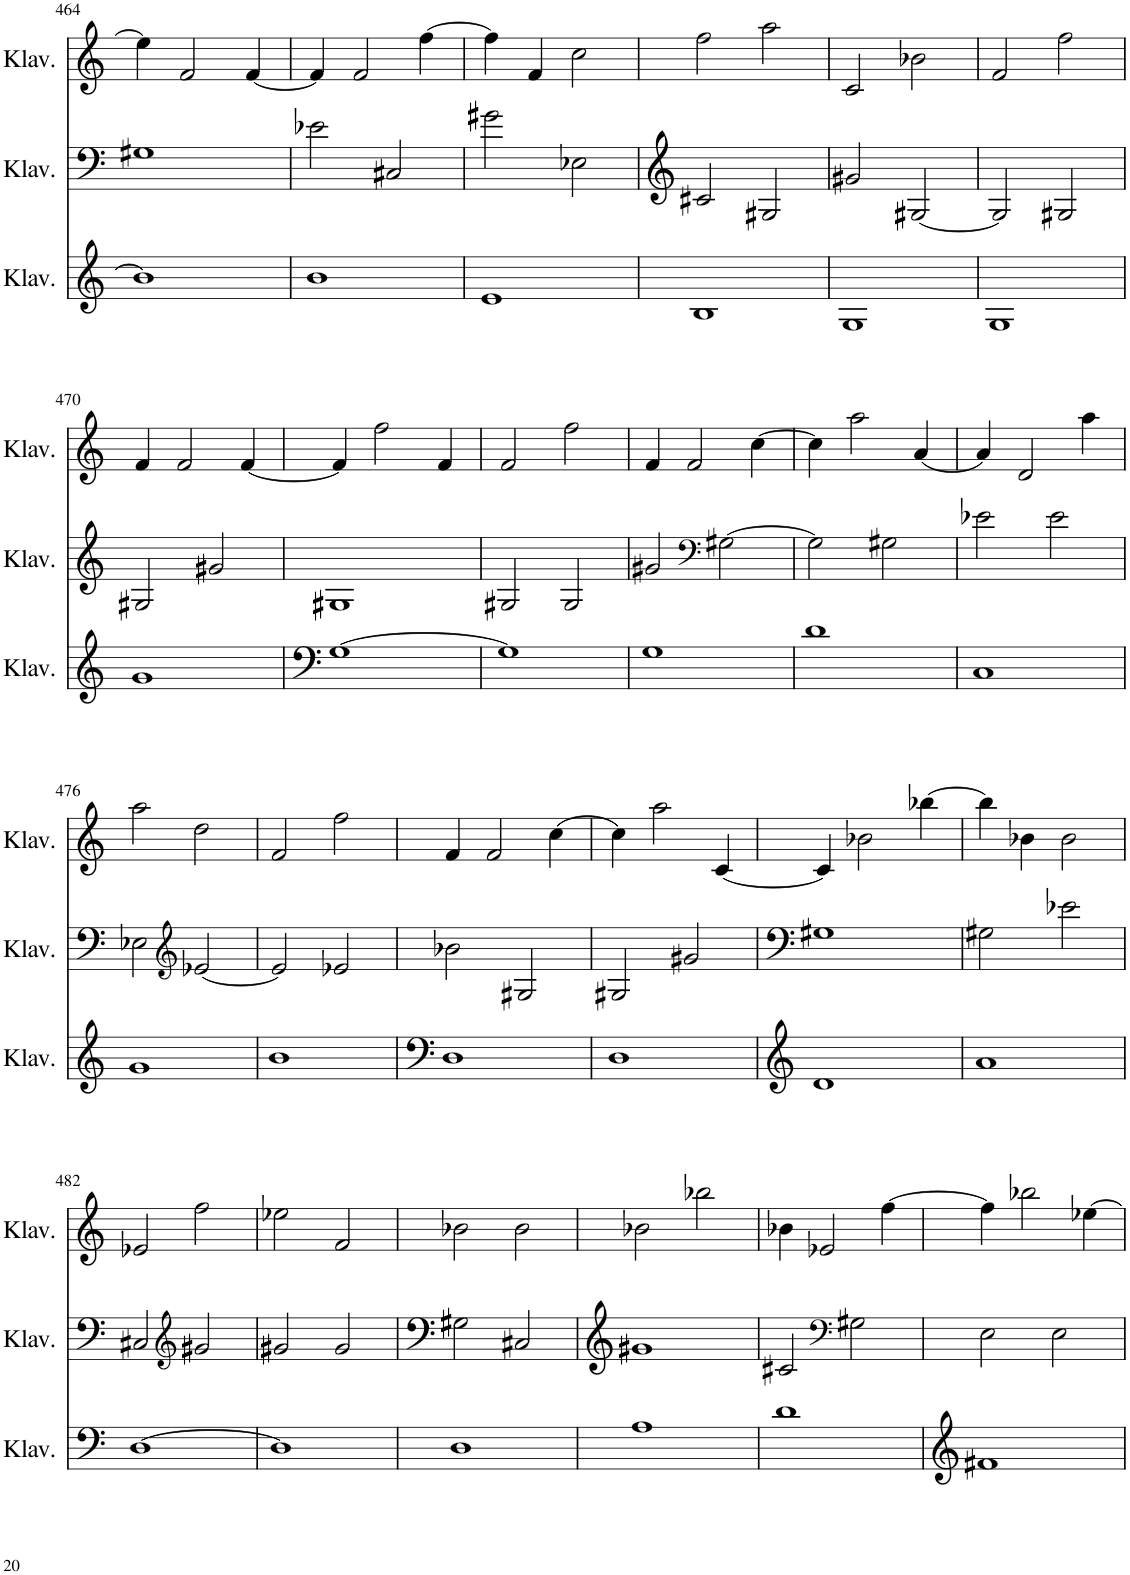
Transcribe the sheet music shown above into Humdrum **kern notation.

**kern	**kern	**kern
*part3	*part2	*part1
*staff3	*staff2	*staff1
*I"Klavier	*I"Klavier	*I"Klavier
*I'Klav.	*I'Klav.	*I'Klav.
!!LO:PB:g=z
*clefG2	*clefG2	*clefG2
*k[]	*k[]	*k[]
*M4/4	*M4/4	*M4/4
=464	=464	=464
1b]	1G#X	4ee-\]
.	.	2f/
.	.	[4f/
=465	=465	=465
1b	2e-X\	4f/]
.	.	2f/
.	2C#X/	.
.	.	[4ff\
=466	=466	=466
1e	2g#X\	4ff\]
.	.	4f/
.	2E-X\	2cc\
=467	=467	=467
1B	2c#X/	2ff\
.	2G#X/	2aa\
=468	=468	=468
1G	2g#X/	2c/
.	[2G#X/	2b-X\
=469	=469	=469
1G	2G#/]	2f/
.	2G#X/	2ff\
!!LO:LB:g=z
=470	=470	=470
1g	2G#X/	4f/
.	.	2f/
.	2g#X/	.
.	.	[4f/
=471	=471	=471
[1G	1G#X	4f/]
.	.	2ff\
.	.	4f/
=472	=472	=472
1G]	2G#X/	2f/
.	2G#/	2ff\
=473	=473	=473
1G	2g#X/	4f/
.	.	2f/
*	*clefF4	*
.	[2G#X\	.
.	.	[4cc\
=474	=474	=474
1d	2G#\]	4cc\]
.	.	2aa\
.	2G#X\	.
.	.	[4a/
=475	=475	=475
1C	2e-X\	4a/]
.	.	2d/
.	2e-\	.
.	.	4aa\
!!LO:LB:g=z
=476	=476	=476
1g	2E-X\	2aa\
*	*clefG2	*
.	[2e-X/	2dd\
=477	=477	=477
1b	2e-/]	2f/
.	2e-X/	2ff\
=478	=478	=478
1D	2b-X\	4f/
.	.	2f/
.	2G#X/	.
.	.	[4cc\
=479	=479	=479
1D	2G#X/	4cc\]
.	.	2aa\
.	2g#X/	.
.	.	[4c/
=480	=480	=480
1d	1G#X	4c/]
.	.	2b-X\
.	.	[4bb-X\
=481	=481	=481
1a	2G#X\	4bb-\]
.	.	4b-X\
.	2e-X\	2b-\
!!LO:LB:g=z
=482	=482	=482
[1D	2C#X/	2e-X/
*	*clefG2	*
.	2g#X/	2ff\
=483	=483	=483
1D]	2g#X/	2ee-X\
.	2g#/	2f/
=484	=484	=484
1D	2G#X\	2b-X\
.	2C#X/	2b-\
=485	=485	=485
1A	1g#X	2b-X\
.	.	2bb-X\
=486	=486	=486
1d	2c#X/	4b-X\
.	.	2e-X/
*	*clefF4	*
.	2G#X\	.
.	.	[4ff\
=487	=487	=487
1f#X	2E\	4ff\]
.	.	2bb-X\
.	2E\	.
.	.	[4ee-X\
=	=	=
*-	*-	*-
